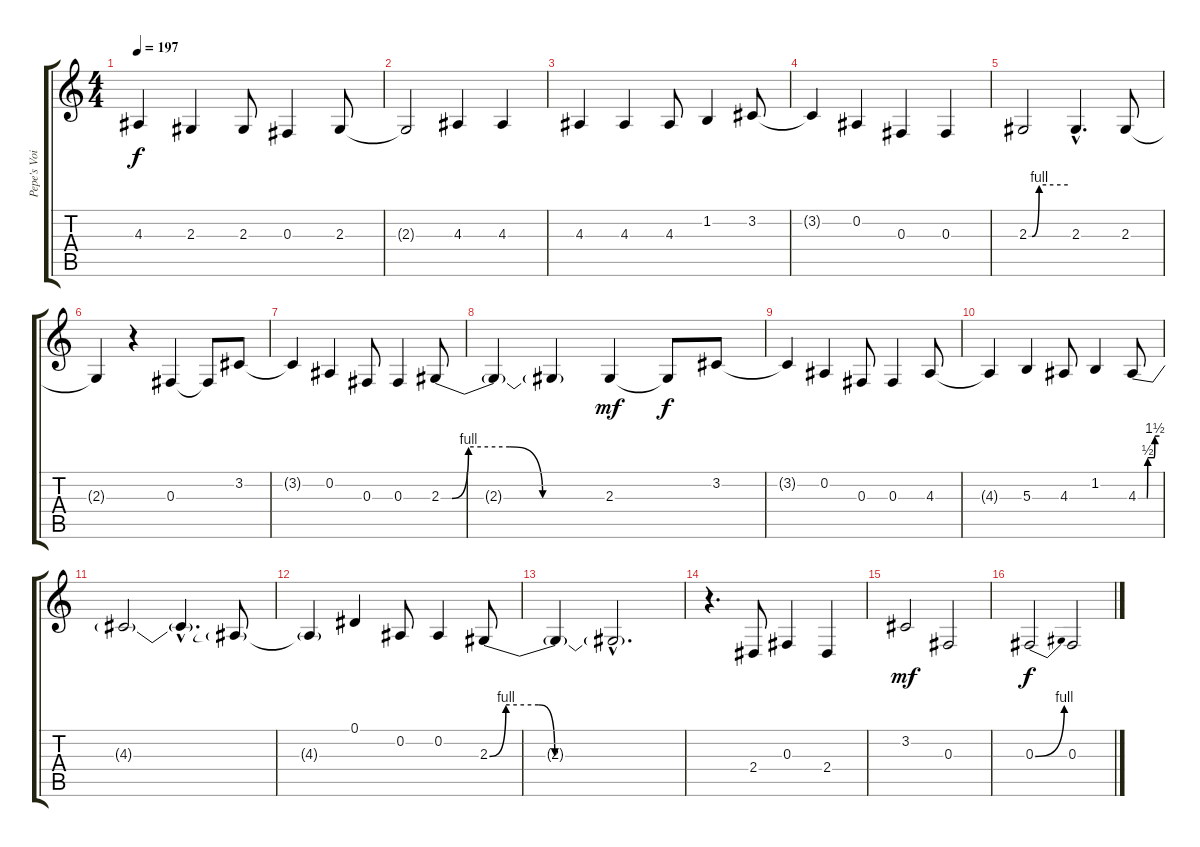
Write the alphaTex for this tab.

\track ("Pepe's Voice" "Pepe's Voi") {instrument altosax}
\staff {score tabs}
\tuning (Eb4 Bb3 Gb3 Db3 Ab2 Eb2) {hide}
\ts (4 4)
\tempo 197
\clef g2
\ks c
4.3{t}.4{dy f} 2.3.4 2.3.8 0.3.4 2.3.8 |
2.3{t}.2 4.3.4 4.3.4 |
4.3.4 4.3.4 4.3.8 1.2.4 3.2.8 |
3.2{t}.4 0.2.4 0.3.4 0.3.4 |
2.3{be (custom 0 0 5 0 16 4 60 4)}.2 2.3{hac}.4{d} 2.3.8 |
2.3{t}.4 r.4 0.3.4 0.3{t}.8 3.2.8 |
3.2{t}.4 0.2.4 0.3.8 0.3.4 2.3{be (custom 0 0 4 0 10 4 25 4 37 0 60 0)}.8 |
2.3{t}.4 2.3{t}.4 2.3.4{dy mf} 2.3{t}.8{dy f} 3.2.8 |
3.2{t}.4 0.2.4 0.3.8 0.3.4 4.3.8 |
4.3{t}.4 5.3.4 4.3.8 1.2.4 4.3{be (custom 0 0 25 0 27 2 45 2 47 6 60 6)}.8 |
4.3{t}.2 4.3{hac t}.4{d} 4.3{t}.8 |
4.3{t}.4 0.1.4 0.2.8 0.2.4 2.3{be (custom 0 0 5 4 15 4 20 0 45 0 60 0)}.8{volume 10} |
2.3{t}.4 2.3{hac t}.2{d} |
r.4{d} 2.4.8{volume 16} 0.3.4 2.4.4 |
3.2.2{dy mf} 0.3.2 |
0.3{be (bend 0 0 60 4)}.2{dy f} 0.3.2
